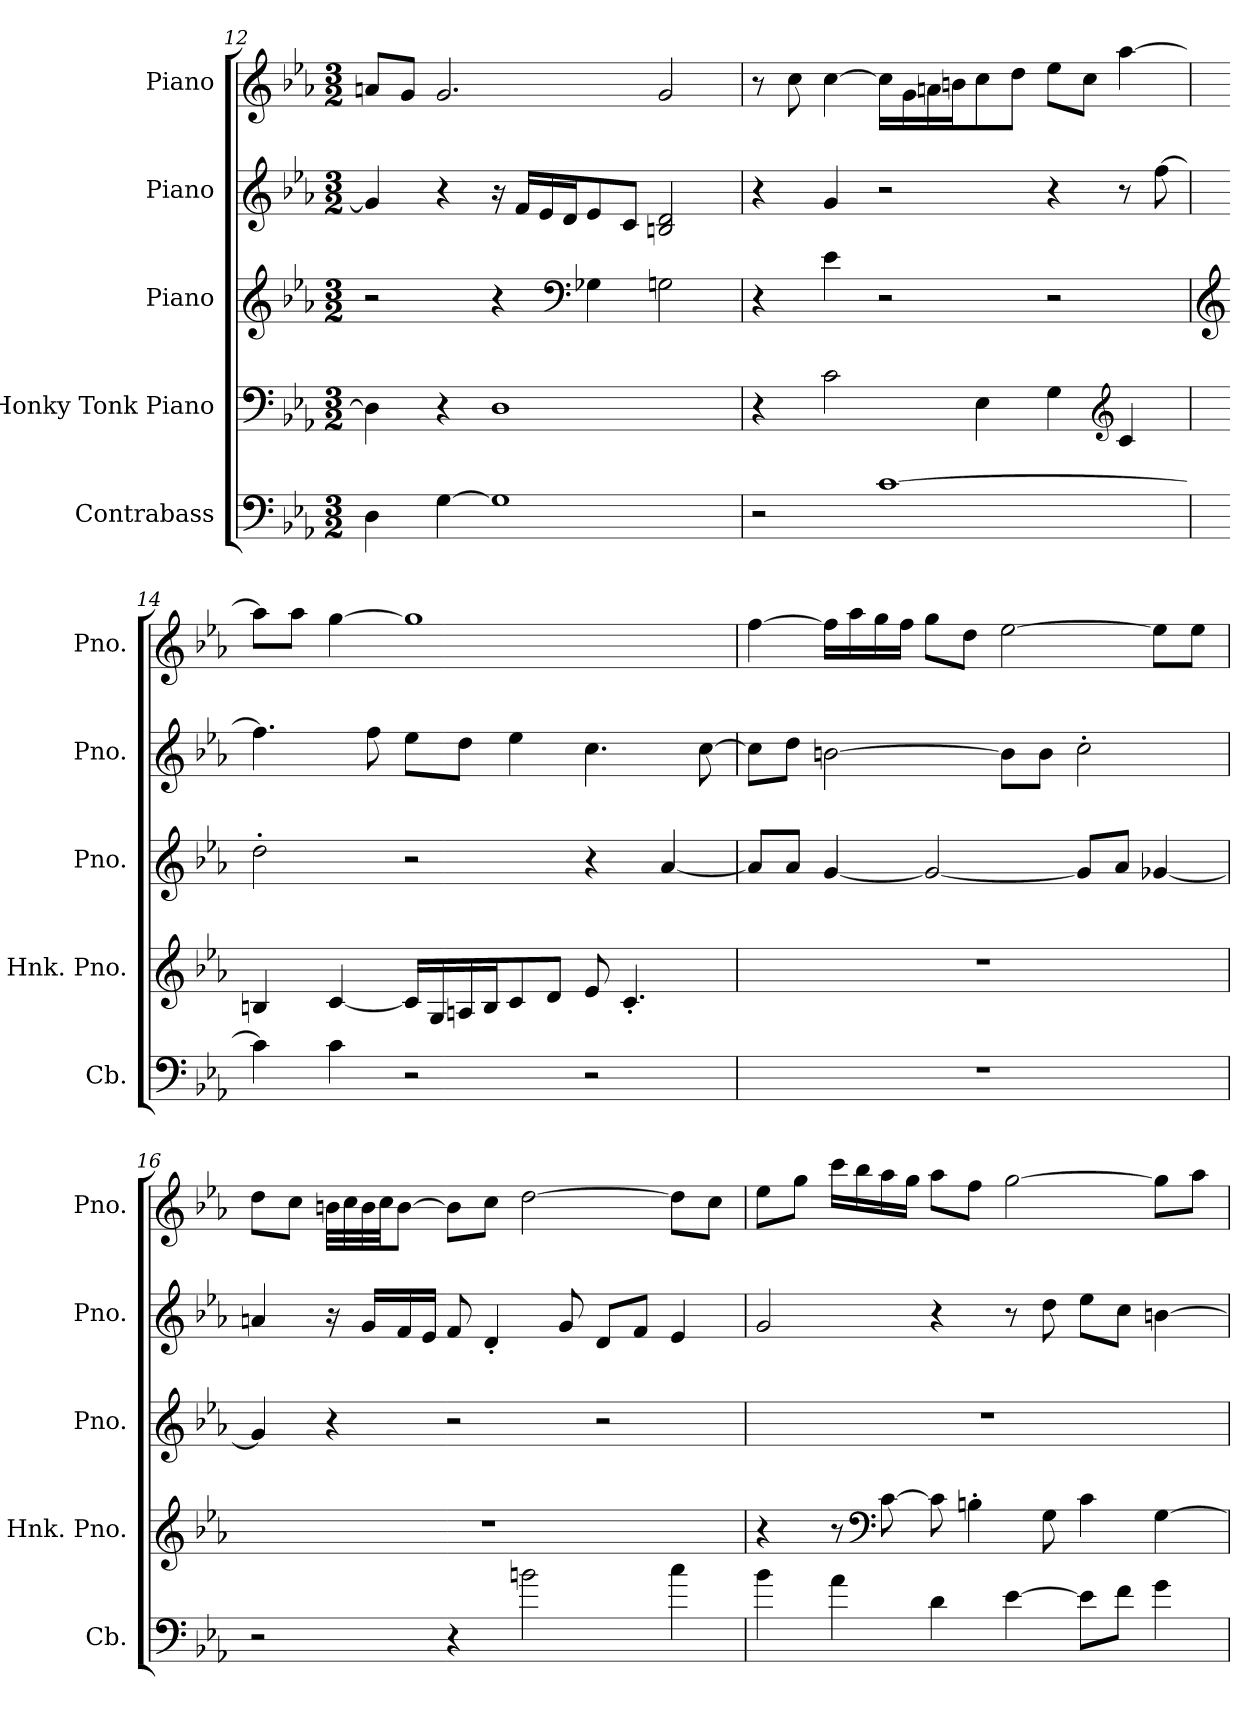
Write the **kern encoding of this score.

**kern	**kern	**kern	**kern	**kern
*part5	*part4	*part3	*part2	*part1
*staff5	*staff4	*staff3	*staff2	*staff1
*I"Contrabass	*I"Honky Tonk Piano	*I"Piano	*I"Piano	*I"Piano
*I'Cb.	*I'Hnk. Pno.	*I'Pno.	*I'Pno.	*I'Pno.
*clefF4	*clefF4	*clefG2	*clefG2	*clefG2
*ITrd7c12	*	*	*	*
*k[b-e-a-]	*k[b-e-a-]	*k[b-e-a-]	*k[b-e-a-]	*k[b-e-a-]
*M3/2	*M3/2	*M3/2	*M3/2	*M3/2
=12	=12	=12	=12	=12
4DD\	4D\]	2r	4g-/]	8an/L
.	.	.	.	8g/J
[4GG\	4r	.	4r	2.g/
1GG]	1D	4r	16r	.
.	.	.	16f/LL	.
.	.	.	16e-/	.
.	.	.	16d/J	.
*	*	*clefF4	*	*
.	.	4G-X\	8e-/	.
.	.	.	8c/J	.
.	.	2Gn\	2Bn/ 2d/	2g/
!!LO:LB:g=z
=13	=13	=13	=13	=13
2r	4r	4r	4r	8r
.	.	.	.	8cc\
.	2c\	4e-\	4g/	[4cc\
[1C	.	2r	2r	16cc\LL]
.	.	.	.	16g\
.	.	.	.	16an\
.	.	.	.	16bn\J
.	4E-\	.	.	8cc\
.	.	.	.	8dd\J
.	4G\	2r	4r	8ee-\L
.	.	.	.	8cc\J
*	*clefG2	*	*	*
.	4c/	.	8r	[4aa-\
.	.	.	[8ff\	.
=14	=14	=14	=14	=14
*	*	*clefG2	*	*
4C\]	4Bn/	2dd'\	4.ff\]	8aa-\L]
.	.	.	.	8aa-\J
4C\	[4c/	.	.	[4gg\
.	.	.	8ff\	.
2r	16c/LL]	2r	8ee-\L	1gg]
.	16G/	.	.	.
.	16An/	.	8dd\J	.
.	16B/J	.	.	.
.	8c/	.	4ee-\	.
.	8d/J	.	.	.
2r	8e-/	4r	4.cc\	.
.	4.c'/	.	.	.
.	.	[4a-/	.	.
.	.	.	[8cc\	.
!!LO:PB:g=z
=15	=15	=15	=15	=15
1.r	1.r	8a-/L]	8cc\L]	[4ff\
.	.	8a-/J	8dd\J	.
.	.	[4g/	[2bn\	16ff\LL]
.	.	.	.	16aa-\
.	.	.	.	16gg\
.	.	.	.	16ff\JJ
.	.	2g/_	.	8gg\L
.	.	.	.	8dd\J
.	.	.	8b\L]	[2ee-\
.	.	.	8b\J	.
.	.	8g/L]	2cc'\	.
.	.	8a-/J	.	.
.	.	[4g-X/	.	8ee-\L]
.	.	.	.	8ee-\J
=16	=16	=16	=16	=16
2r	1.r	4g-/]	4an/	8dd\L
.	.	.	.	8cc\J
.	.	4r	16r	32bn\LLL
.	.	.	.	32cc\
.	.	.	16g/LL	32b\
.	.	.	.	32cc\JJ
.	.	.	16f/	[8b\J
.	.	.	16e-/JJ	.
4r	.	2r	8f/	8b\L]
.	.	.	4d'/	8cc\J
2Bn\	.	.	.	[2dd\
.	.	.	8g/	.
.	.	2r	8d/L	.
.	.	.	8f/J	.
4c\	.	.	4e-/	8dd\L]
.	.	.	.	8cc\J
!!LO:LB:g=z
=17	=17	=17	=17	=17
4B-\	4r	1.r	2g/	8ee-\L
.	.	.	.	8gg\J
4A-\	8r	.	.	16ccc\LL
.	.	.	.	16bb-\
*	*clefF4	*	*	*
.	[8c\	.	.	16aa-\
.	.	.	.	16gg\JJ
4D\	8c\]	.	4r	8aa-\L
.	4Bn'\	.	.	8ff\J
[4E-\	.	.	8r	[2gg\
.	8G\	.	8dd\	.
8E-\L]	4c\	.	8ee-\L	.
8F\J	.	.	8cc\J	.
4G\	[4G\	.	[4bn\	8gg\L]
.	.	.	.	8aa-\J
=	=	=	=	=
*-	*-	*-	*-	*-
